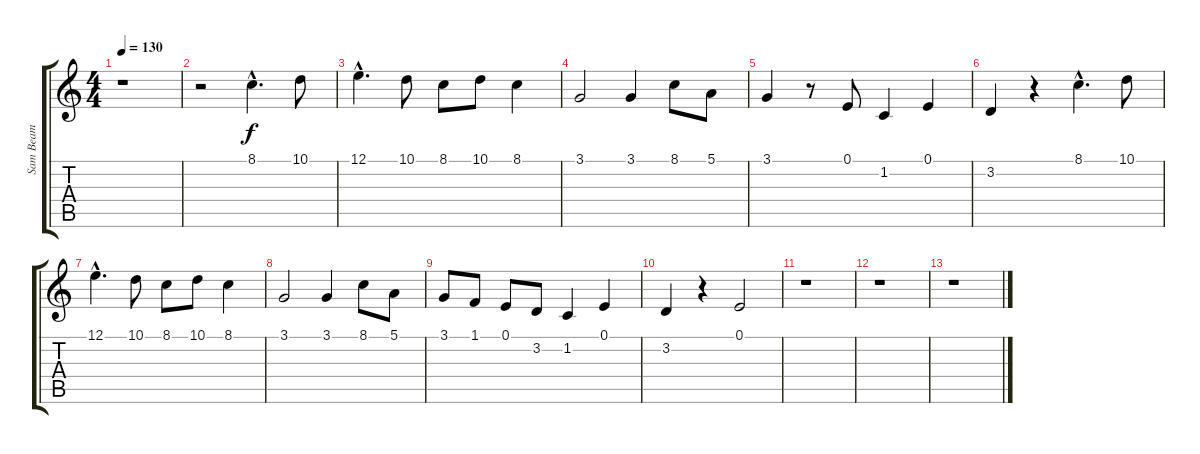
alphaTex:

\track ("Sam Beam" "Sam Beam") {instrument synthvoice}
\staff {score tabs}
\tuning (E4 B3 G3 D3 A2 E2) {hide}
\ts (4 4)
\tempo 130
\clef g2
\ks c
r.1{dy f} |
r.2 8.1{hac}.4{d} 10.1.8 |
12.1{hac}.4{d} 10.1.8 8.1.8 10.1.8 8.1.4 |
3.1.2 3.1.4 8.1.8 5.1.8 |
3.1.4 r.8 0.1.8 1.2.4 0.1.4 |
3.2.4 r.4 8.1{hac}.4{d} 10.1.8 |
12.1{hac}.4{d} 10.1.8 8.1.8 10.1.8 8.1.4 |
3.1.2 3.1.4 8.1.8 5.1.8 |
3.1.8 1.1.8 0.1.8 3.2.8 1.2.4 0.1.4 |
3.2.4 r.4 0.1.2 |
r.1 |
r.1 |
r.1
